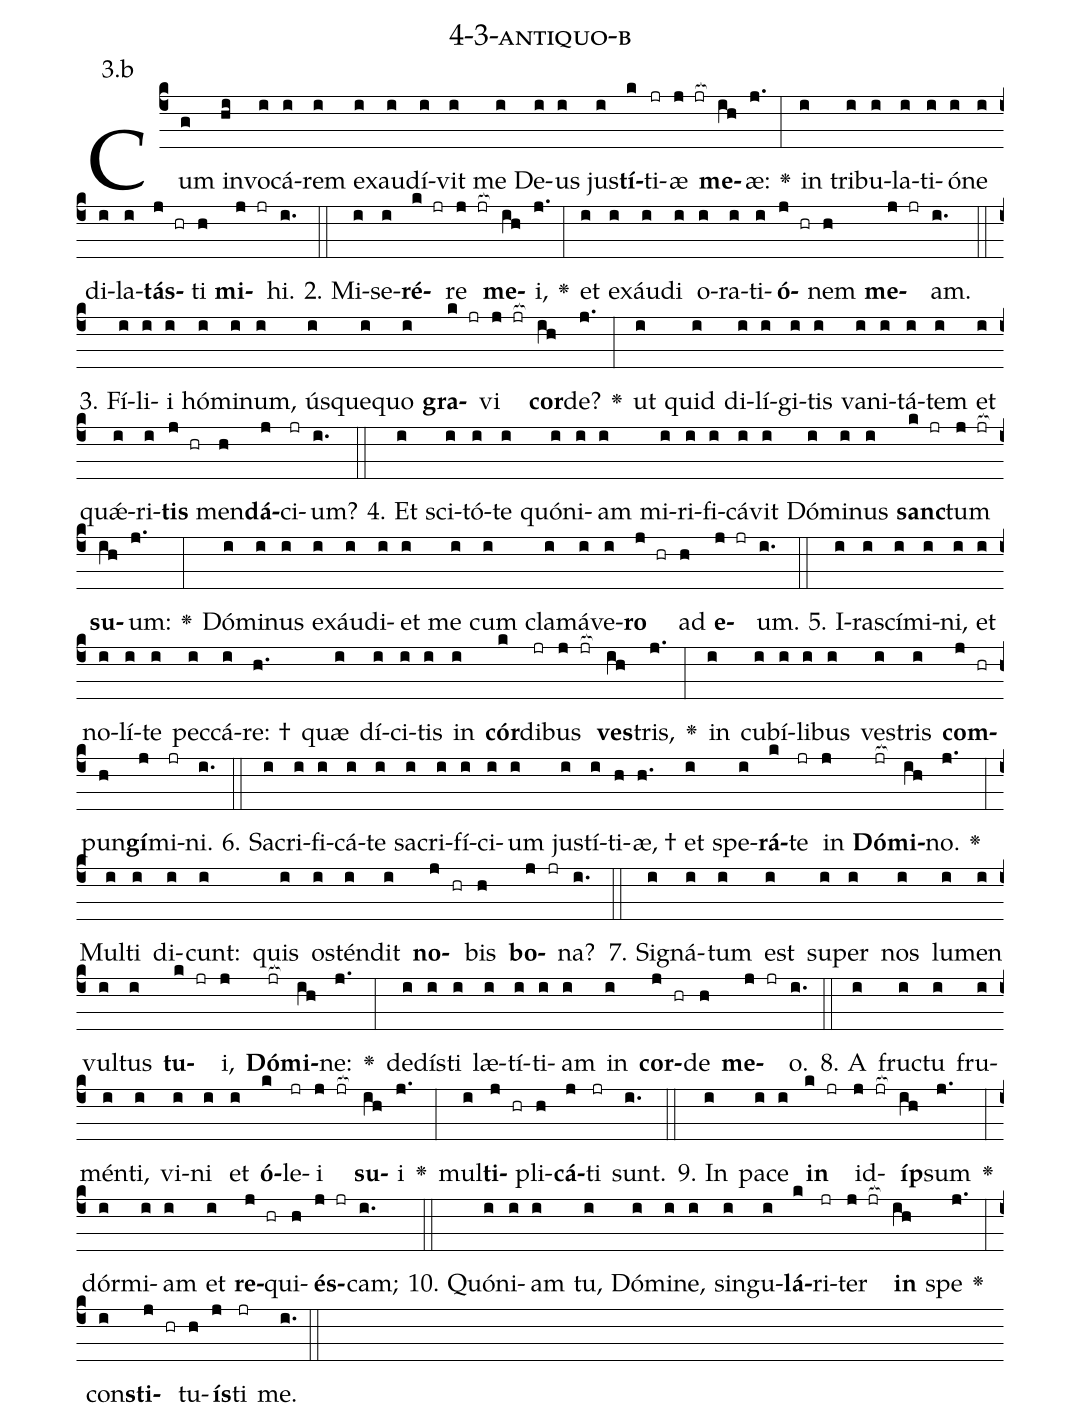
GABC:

name: 4-3-antiquo-b;
annotation: 3.b;
%%
(c4)Cum(g) in(hi)vo(i)cá(i)rem(i) ex(i)au(i)dí(i)vit(i) me(i) De(i)us(i) jus(i)<b>tí</b>(k)ti(jr)æ(j jr[ocb:1{]) <b>me</b>(ih[ocb:0}])æ:(j.) <v>\greheightstar</v>(:) in(i) tri(i)bu(i)la(i)ti(i)ó(i)ne(i) di(i)la(i)<b>tás</b>(j hr)ti(h) <b>mi</b>(j jr)hi.(i.) (::)
2. Mi(i)se(i)<b>ré</b>(k jr)re(j jr[ocb:1{]) <b>me</b>(ih[ocb:0}])i,(j.) <v>\greheightstar</v>(:) et(i) ex(i)áu(i)di(i) o(i)ra(i)ti(i)<b>ó</b>(j hr)nem(h) <b>me</b>(j jr)am.(i.) (::)
3. Fí(i)li(i)i(i) hó(i)mi(i)num,(i) ús(i)que(i)quo(i) <b>gra</b>(k jr)vi(j jr[ocb:1{]) <b>cor</b>(ih[ocb:0}])de?(j.) <v>\greheightstar</v>(:) ut(i) quid(i) di(i)lí(i)gi(i)tis(i) va(i)ni(i)tá(i)tem(i) et(i) quǽ(i)ri(i)<b>tis</b>(j hr) men(h)<b>dá</b>(j)ci(jr)um?(i.) (::)
4. Et(i) sci(i)tó(i)te(i) quón(i)i(i)am(i) mi(i)ri(i)fi(i)cá(i)vit(i) Dó(i)mi(i)nus(i) <b>sanc</b>(k jr)tum(j jr[ocb:1{]) <b>su</b>(ih[ocb:0}])um:(j.) <v>\greheightstar</v>(:) Dó(i)mi(i)nus(i) ex(i)áu(i)di(i)et(i) me(i) cum(i) cla(i)má(i)ve(i)<b>ro</b>(j hr) ad(h) <b>e</b>(j jr)um.(i.) (::)
5. I(i)ra(i)scí(i)mi(i)ni,(i) et(i) no(i)lí(i)te(i) pec(i)cá(i)re: †(h.) quæ(i) dí(i)ci(i)tis(i) in(i) <b>cór</b>(k)di(jr)bus(j jr[ocb:1{]) <b>ves</b>(ih[ocb:0}])tris,(j.) <v>\greheightstar</v>(:) in(i) cu(i)bí(i)li(i)bus(i) ves(i)tris(i) <b>com</b>(j hr)pun(h)<b>gí</b>(j)mi(jr)ni.(i.) (::)
6. Sa(i)cri(i)fi(i)cá(i)te(i) sa(i)cri(i)fí(i)ci(i)um(i) jus(i)tí(i)ti(h)æ, †(h.) et(i) spe(i)<b>rá</b>(k)te(jr) in(j) <b>Dó</b>(jr[ocb:1{])<b>mi</b>(ih[ocb:0}])no.(j.) <v>\greheightstar</v>(:) Mul(i)ti(i) di(i)cunt:(i) quis(i) os(i)tén(i)dit(i) <b>no</b>(j hr)bis(h) <b>bo</b>(j jr)na?(i.) (::)
7. Si(i)gná(i)tum(i) est(i) su(i)per(i) nos(i) lu(i)men(i) vul(i)tus(i) <b>tu</b>(k jr)i,(j) <b>Dó</b>(jr[ocb:1{])<b>mi</b>(ih[ocb:0}])ne:(j.) <v>\greheightstar</v>(:) de(i)dís(i)ti(i) læ(i)tí(i)ti(i)am(i) in(i) <b>cor</b>(j hr)de(h) <b>me</b>(j jr)o.(i.) (::)
8. A(i) fruc(i)tu(i) fru(i)mén(i)ti,(i) vi(i)ni(i) et(i) <b>ó</b>(k)le(jr)i(j jr[ocb:1{]) <b>su</b>(ih[ocb:0}])i(j.) <v>\greheightstar</v>(:) mul(i)<b>ti</b>(j hr)pli(h)<b>cá</b>(j)ti(jr) sunt.(i.) (::)
9. In(i) pa(i)ce(i) <b>in</b>(k jr) id(j jr[ocb:1{])<b>íp</b>(ih[ocb:0}])sum(j.) <v>\greheightstar</v>(:) dór(i)mi(i)am(i) et(i) <b>re</b>(j hr)qui(h)<b>és</b>(j jr)cam;(i.) (::)
10. Quón(i)i(i)am(i) tu,(i) Dó(i)mi(i)ne,(i) sin(i)gu(i)<b>lá</b>(k)ri(jr)ter(j jr[ocb:1{]) <b>in</b>(ih[ocb:0}]) spe(j.) <v>\greheightstar</v>(:) con(i)<b>sti</b>(j hr)tu(h)<b>ís</b>(j)ti(jr) me.(i.) (::)
